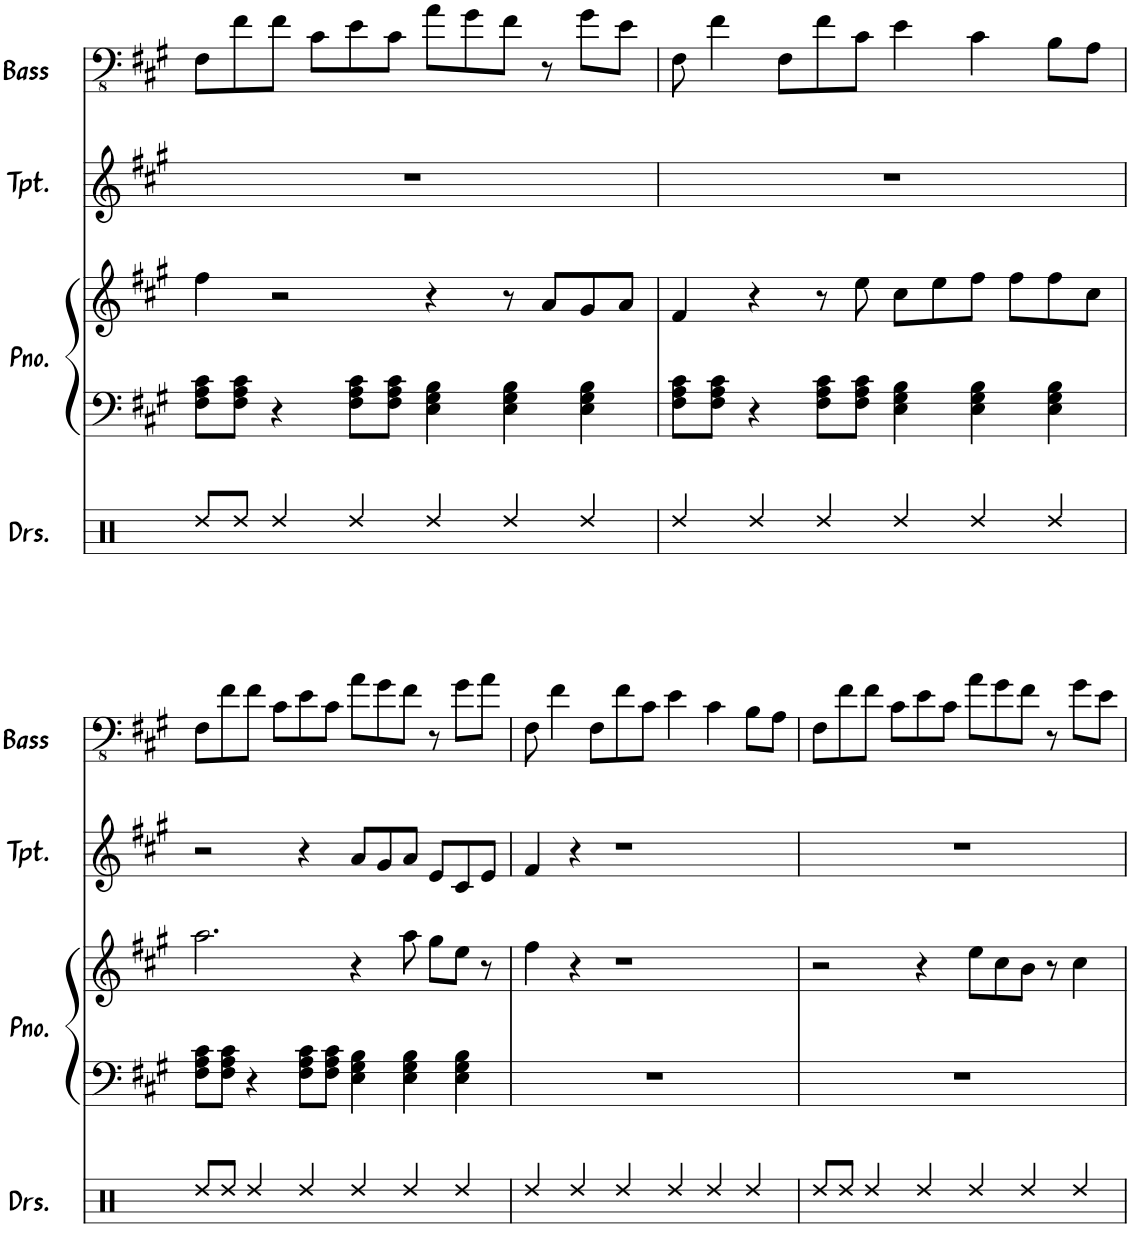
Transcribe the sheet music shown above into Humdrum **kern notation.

**kern	**kern	**kern	**kern	**kern
*part4	*part3	*part3	*part2	*part1
*staff5	*staff4	*staff3	*staff2	*staff1
*I"Drumset	*I"Piano	*	*I"Trumpet	*I"Acoustic Bass
*I'Drs.	*I'Pno.	*	*I'Tpt.	*I'Bass
!!LO:PB:g=z
*clefX	*clefF4	*clefG2	*clefG2	*clefFv4
*	*	*	*ITrd1c2	*
*k[]	*k[f#c#g#]	*k[f#c#g#]	*k[f#c#g#]	*k[f#c#g#]
*M12/8	*M12/8	*M12/8	*M12/8	*M12/8
=16	=16	=16	=16	=16
8Rdd/L	8F#\ 8A\ 8c#\L	4ff#\	1.r	8FF#\L
8Rdd/J	8F#\ 8A\ 8c#\J	.	.	8F#\
4Rdd/	4r	2r	.	8F#\J
.	.	.	.	8C#\L
4Rdd/	8F#\ 8A\ 8c#\L	.	.	8E\
.	8F#\ 8A\ 8c#\J	.	.	8C#\J
4Rdd/	4E\ 4G#\ 4B\	4r	.	8A\L
.	.	.	.	8G#\
4Rdd/	4E\ 4G#\ 4B\	8r	.	8F#\J
.	.	8a/L	.	8r
4Rdd/	4E\ 4G#\ 4B\	8g#/	.	8G#\L
.	.	8a/J	.	8E\J
=17	=17	=17	=17	=17
4Rdd/	8F#\ 8A\ 8c#\L	4f#/	1.r	8FF#\
.	8F#\ 8A\ 8c#\J	.	.	4F#\
4Rdd/	4r	4r	.	.
.	.	.	.	8FF#\L
4Rdd/	8F#\ 8A\ 8c#\L	8r	.	8F#\
.	8F#\ 8A\ 8c#\J	8ee\	.	8C#\J
4Rdd/	4E\ 4G#\ 4B\	8cc#\L	.	4E\
.	.	8ee\	.	.
4Rdd/	4E\ 4G#\ 4B\	8ff#\J	.	4C#\
.	.	8ff#\L	.	.
4Rdd/	4E\ 4G#\ 4B\	8ff#\	.	8BB\L
.	.	8cc#\J	.	8AA\J
!!LO:LB:g=z
=18	=18	=18	=18	=18
8Rdd/L	8F#\ 8A\ 8c#\L	2.aa\	2r	8FF#\L
8Rdd/J	8F#\ 8A\ 8c#\J	.	.	8F#\
4Rdd/	4r	.	.	8F#\J
.	.	.	.	8C#\L
4Rdd/	8F#\ 8A\ 8c#\L	.	4r	8E\
.	8F#\ 8A\ 8c#\J	.	.	8C#\J
4Rdd/	4E\ 4G#\ 4B\	4r	8a/L	8A\L
.	.	.	8g#/	8G#\
4Rdd/	4E\ 4G#\ 4B\	8aa\	8a/J	8F#\J
.	.	8gg#\L	8e/L	8r
4Rdd/	4E\ 4G#\ 4B\	8ee\J	8c#/	8G#\L
.	.	8r	8e/J	8A\J
=19	=19	=19	=19	=19
4Rdd/	1.r	4ff#\	4f#/	8FF#\
.	.	.	.	4F#\
4Rdd/	.	4r	4r	.
.	.	.	.	8FF#\L
4Rdd/	.	1r	1r	8F#\
.	.	.	.	8C#\J
4Rdd/	.	.	.	4E\
4Rdd/	.	.	.	4C#\
4Rdd/	.	.	.	8BB\L
.	.	.	.	8AA\J
=20	=20	=20	=20	=20
8Rdd/L	1.r	2r	1.r	8FF#\L
8Rdd/J	.	.	.	8F#\
4Rdd/	.	.	.	8F#\J
.	.	.	.	8C#\L
4Rdd/	.	4r	.	8E\
.	.	.	.	8C#\J
4Rdd/	.	8ee\L	.	8A\L
.	.	8cc#\	.	8G#\
4Rdd/	.	8b\J	.	8F#\J
.	.	8r	.	8r
4Rdd/	.	4cc#\	.	8G#\L
.	.	.	.	8E\J
=	=	=	=	=
*-	*-	*-	*-	*-
